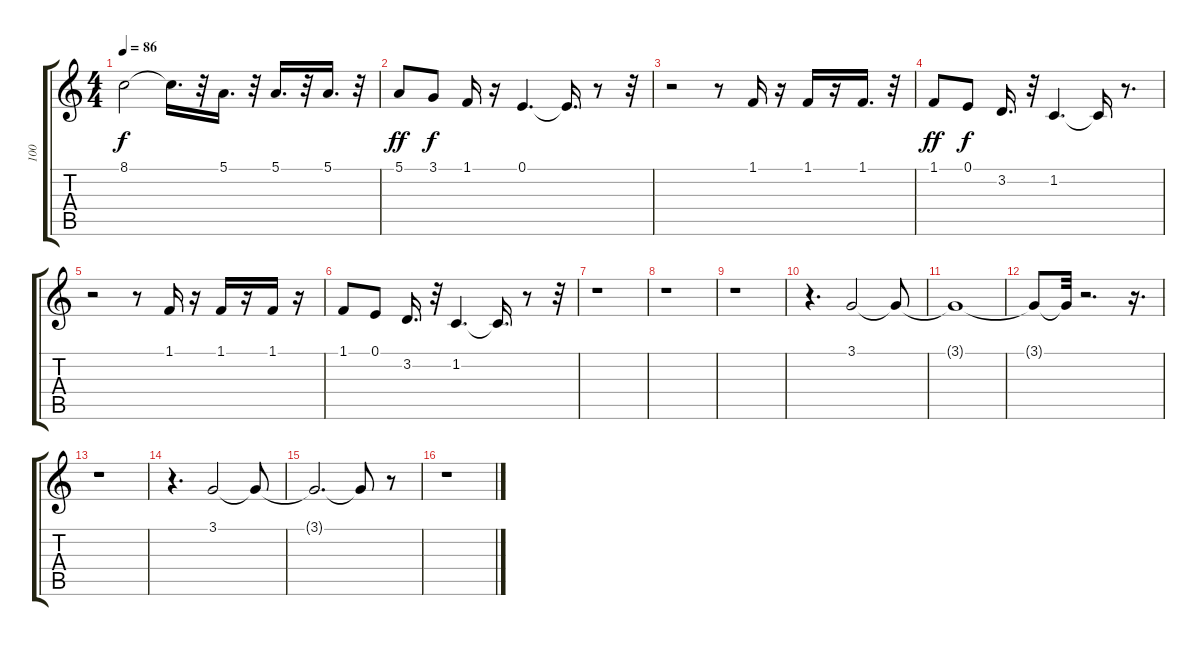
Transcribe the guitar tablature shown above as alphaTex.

\track ("100" "100") {instrument fx4atmosphere}
\staff {score tabs}
\tuning (E4 B3 G3 D3 A2 E2) {hide}
\ts (4 4)
\tempo 86
\clef g2
\ks c
8.1{t}.2{dy f} 8.1{t}.16{d} r.32 5.1.16{d} r.32 5.1.16{d} r.32 5.1.16{d} r.32 |
5.1.8{dy ff} 3.1.8{dy f} 1.1.16 r.16 0.1.4{d} 0.1{t}.16{d} r.8 r.32 |
r.2 r.8 1.1.16 r.16 1.1.16 r.16 1.1.16{d} r.32 |
1.1.8{dy ff} 0.1.8{dy f} 3.2.16{d} r.32 1.2.4{d} 1.2{t}.16 r.8{d} |
r.2 r.8 1.1.16 r.16 1.1.16 r.16 1.1.16 r.16 |
1.1.8 0.1.8 3.2.16{d} r.32 1.2.4{d} 1.2{t}.16{d} r.8 r.32 |
r.1 |
r.1 |
r.1 |
r.4{d} 3.1.2 3.1{t}.8 |
3.1{t}.1 |
3.1{t}.8 3.1{t}.32 r.2{d} r.16{d} |
r.1 |
r.4{d} 3.1.2 3.1{t}.8 |
3.1{t}.2{d} 3.1{t}.8 r.8 |
r.1
